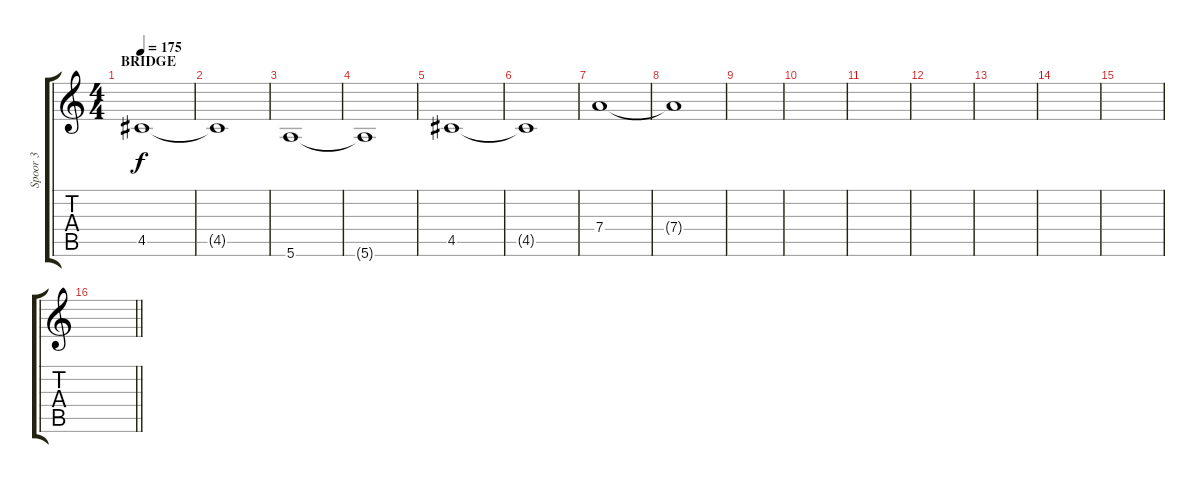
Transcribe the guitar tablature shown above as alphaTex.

\track ("Spoor 3" "Spoor 3") {instrument electricbasspick}
\staff {score tabs}
\tuning (E4 B3 G3 D3 A2 E2) {hide}
\ts (4 4)
\section ("" "BRIDGE")
\tempo 175
\clef g2
\ks c
4.5.1{dy f} |
4.5{t}.1 |
5.6.1 |
5.6{t}.1 |
4.5.1 |
4.5{t}.1 |
7.4.1 |
7.4{t}.1 |
|
|
|
|
|
|
|
\barLineRight lightlight
